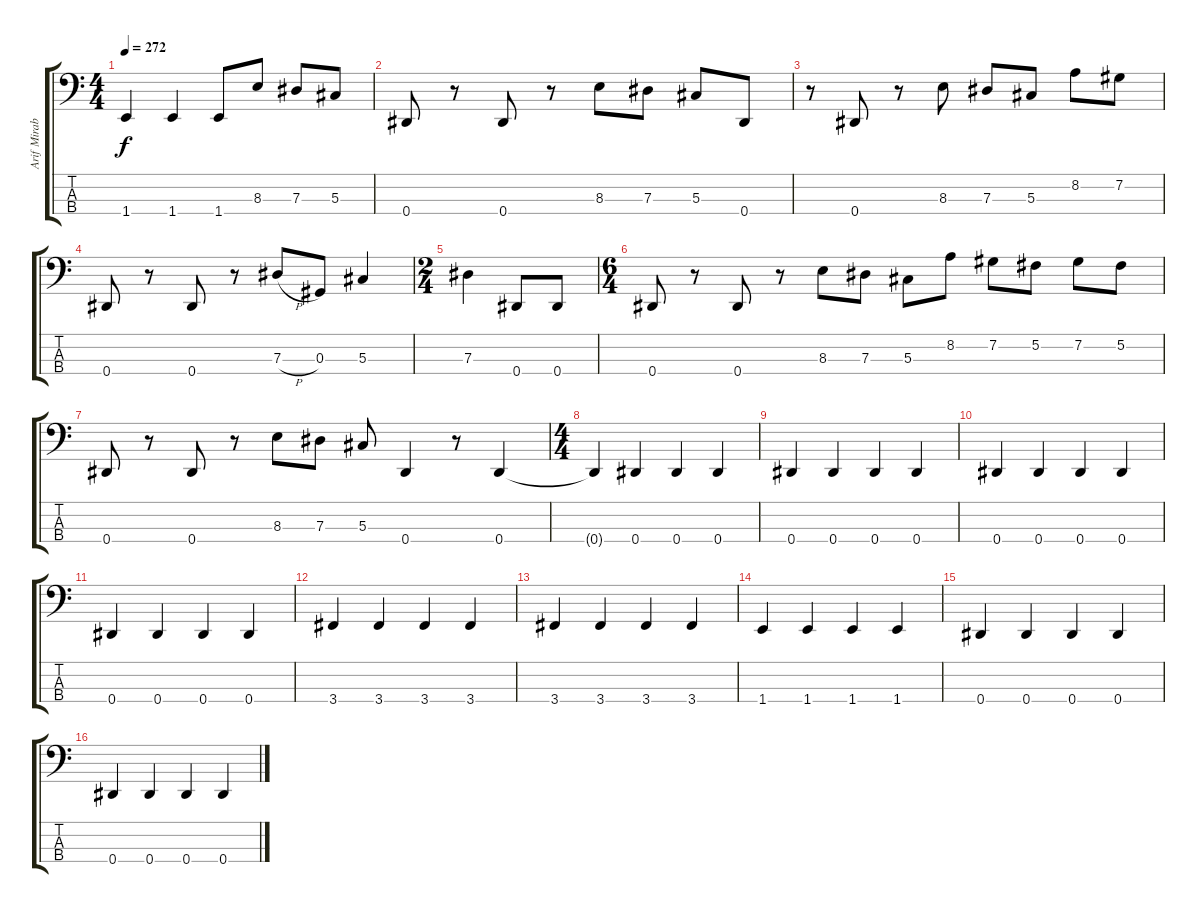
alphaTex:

\track ("Arif Mirabdolbaghi" "Arif Mirab") {instrument electricbassfinger}
\staff {score tabs}
\tuning (Gb2 Db2 Ab1 Eb1) {hide}
\ts (4 4)
\tempo 272
\clef f4
\ks c
1.4.4{dy f} 1.4.4 1.4.8 8.3.8 7.3.8 5.3.8 |
0.4.8 r.8 0.4.8 r.8 8.3.8 7.3.8 5.3.8 0.4.8 |
r.8 0.4.8 r.8 8.3.8 7.3.8 5.3.8 8.2.8 7.2.8 |
0.4.8 r.8 0.4.8 r.8 7.3{h}.8 0.3.8 5.3.4 |
\ts (2 4)
7.3.4 0.4.8 0.4.8 |
\ts (6 4)
0.4.8 r.8 0.4.8 r.8 8.3.8 7.3.8 5.3.8 8.2.8 7.2.8 5.2.8 7.2.8 5.2.8 |
0.4.8 r.8 0.4.8 r.8 8.3.8 7.3.8 5.3.8 0.4.4 r.8 0.4.4 |
\ts (4 4)
0.4{t}.4 0.4.4 0.4.4 0.4.4 |
0.4.4 0.4.4 0.4.4 0.4.4 |
0.4.4 0.4.4 0.4.4 0.4.4 |
0.4.4 0.4.4 0.4.4 0.4.4 |
3.4.4 3.4.4 3.4.4 3.4.4 |
3.4.4 3.4.4 3.4.4 3.4.4 |
1.4.4 1.4.4 1.4.4 1.4.4 |
0.4.4 0.4.4 0.4.4 0.4.4 |
0.4.4 0.4.4 0.4.4 0.4.4
